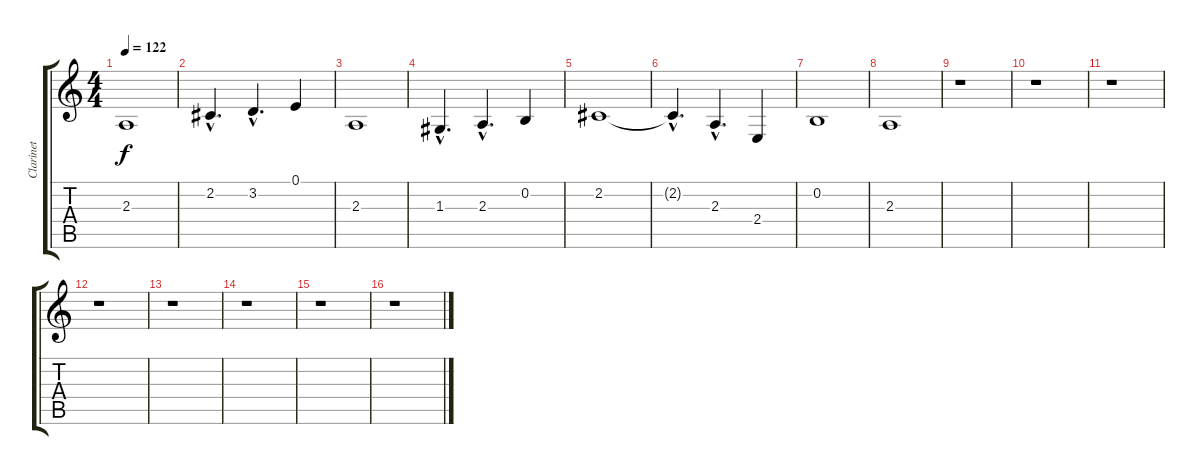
\track ("Clarinet" "Clarinet") {instrument clarinet}
\staff {score tabs}
\tuning (E4 B3 G3 D3 A2 E2) {hide}
\ts (4 4)
\tempo 122
\clef g2
\ks c
2.3.1{dy f} |
2.2{hac}.4{d} 3.2{hac}.4{d} 0.1.4 |
2.3.1 |
1.3{hac}.4{d} 2.3{hac}.4{d} 0.2.4 |
2.2.1 |
2.2{hac t}.4{d} 2.3{hac}.4{d} 2.4.4 |
0.2.1 |
2.3.1 |
r.1 |
r.1 |
r.1 |
r.1 |
r.1 |
r.1 |
r.1 |
r.1
